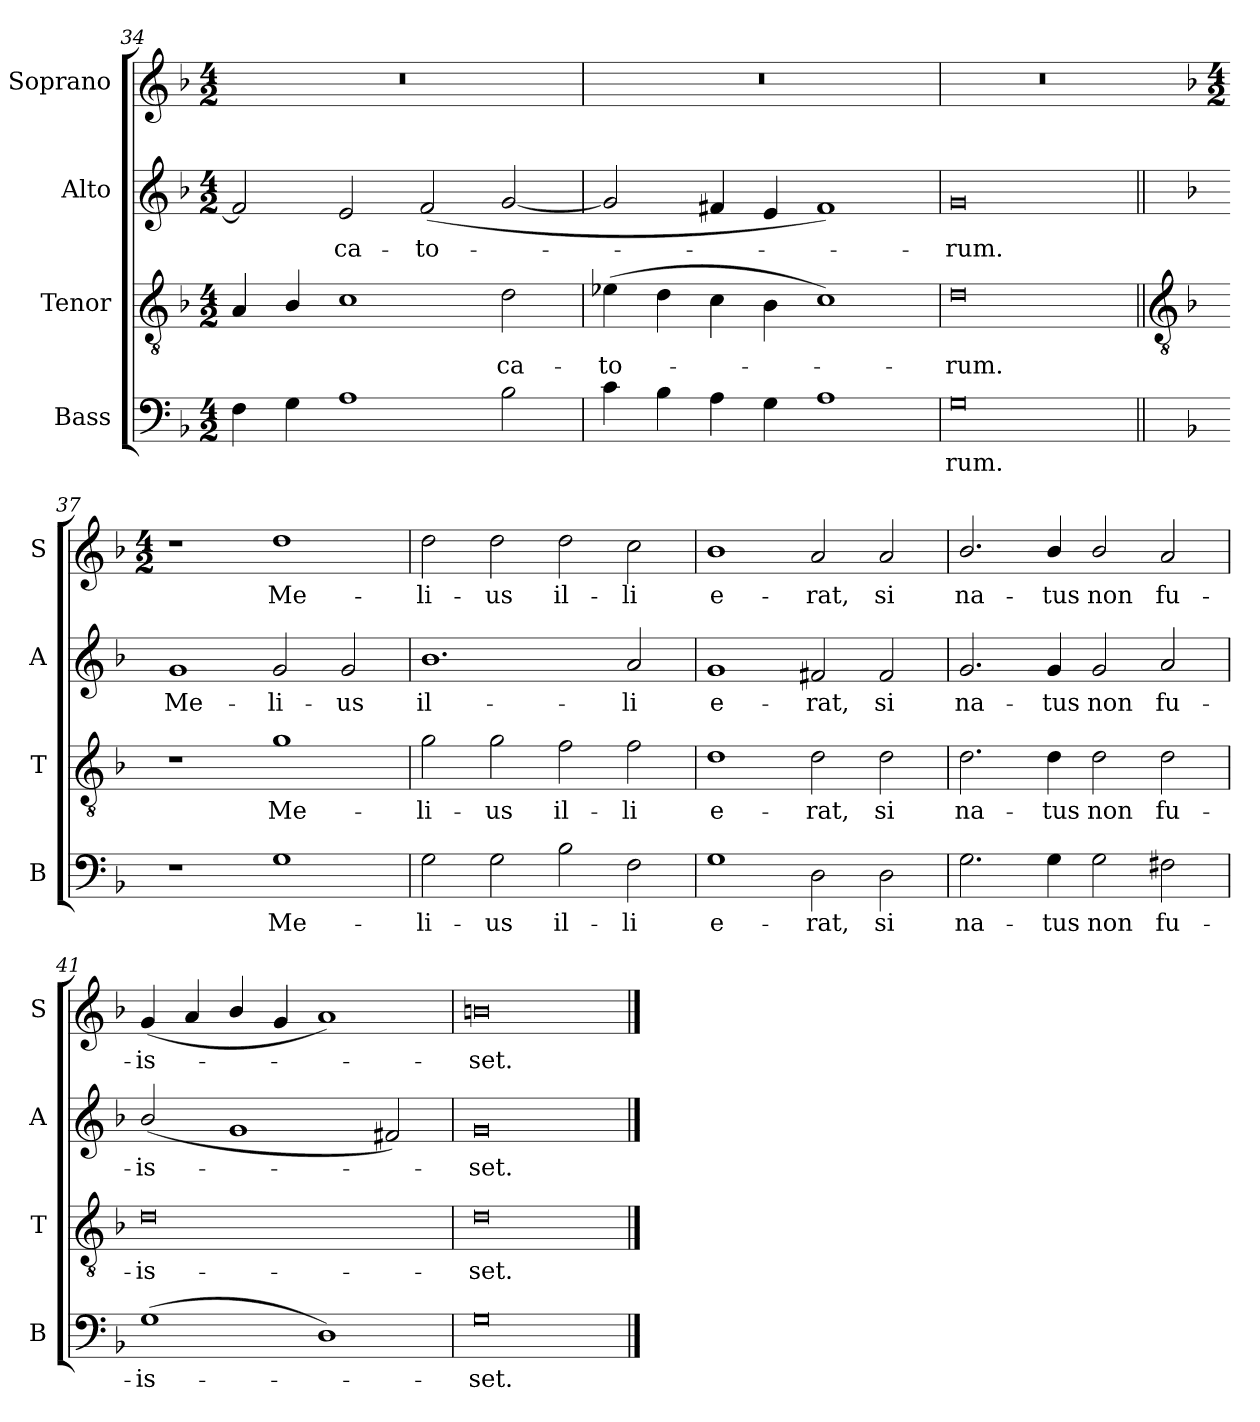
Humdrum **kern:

**kern	**text	**kern	**text	**kern	**text	**kern	**text
*part4	*part4	*part3	*part3	*part2	*part2	*part1	*part1
*staff4	*staff4	*staff3	*staff3	*staff2	*staff2	*staff1	*staff1
*I"Bass	*	*I"Tenor	*	*I"Alto	*	*I"Soprano	*
*I'B	*	*I'T	*	*I'A	*	*I'S	*
*clefF4	*	*clefGv2	*	*clefG2	*	*clefG2	*
*k[b-]	*	*k[b-]	*	*k[b-]	*	*k[b-]	*
*F:	*	*F:	*	*F:	*	*F:	*
*M4/2	*	*M4/2	*	*M4/2	*	*M4/2	*
=34	=34	=34	=34	=34	=34	=34	=34
4F	.	4A	.	2f]	.	0r	.
4G	.	4B-/	.	.	.	.	.
!	!	!	!	!	!LO:LY:b	!	!
1A	.	1c	.	2e	ca-	.	.
!	!	!	!	!	!LO:LY:b	!	!
.	.	.	.	(<2f	-to-	.	.
!	!	!	!LO:LY:b	!	!	!	!
2B-	.	2d	ca-	[2g	.	.	.
=35	=35	=35	=35	=35	=35	=35	=35
!	!	!	!LO:LY:b	!	!	!	!
4c	.	(>4e-X	-to-	2g]	.	0r	.
4B-	.	4d	.	.	.	.	.
4A	.	4c	.	4f#X	.	.	.
4G	.	4B-	.	4e	.	.	.
1A	.	1c)	.	1f#)	.	.	.
=36	=36	=36	=36	=36	=36	=36	=36
!	!LO:LY:b	!	!LO:LY:b	!	!LO:LY:b	!	!
0G	rum.	0d	rum.	0g	rum.	0r	.
!!LO:LB:g=z
=37||	=37	=37||	=37	=37||	=37	=37	=37
*	*	*clefGv2	*	*	*	*	*
*	*	*	*	*	*	*k[b-]	*
*	*	*	*	*	*	*F:	*
*	*	*	*	*	*	*M4/2	*
!	!	!	!	!	!LO:LY:b	!	!
1r	.	1r	.	1g	Me-	1r	.
!	!LO:LY:b	!	!LO:LY:b	!	!LO:LY:b	!	!LO:LY:b
1G	Me-	1g	Me-	2g	-li-	1dd	Me-
!	!	!	!	!	!LO:LY:b	!	!
.	.	.	.	2g	-us	.	.
=38	=38	=38	=38	=38	=38	=38	=38
!	!LO:LY:b	!	!LO:LY:b	!	!LO:LY:b	!	!LO:LY:b
2G	-li-	2g	-li-	1.b-/	il-	2dd	-li-
!	!LO:LY:b	!	!LO:LY:b	!	!	!	!LO:LY:b
2G	-us	2g	-us	.	.	2dd	-us
!	!LO:LY:b	!	!LO:LY:b	!	!	!	!LO:LY:b
2B-	il-	2f	il-	.	.	2dd	il-
!	!LO:LY:b	!	!LO:LY:b	!	!LO:LY:b	!	!LO:LY:b
2F	-li	2f	-li	2a	-li	2cc	-li
=39	=39	=39	=39	=39	=39	=39	=39
!	!LO:LY:b	!	!LO:LY:b	!	!LO:LY:b	!	!LO:LY:b
1G	e-	1d	e-	1g	e-	1b-/	e-
!	!LO:LY:b	!	!LO:LY:b	!	!LO:LY:b	!	!LO:LY:b
2D	-rat,	2d	-rat,	2f#X	-rat,	2a	-rat,
!	!LO:LY:b	!	!LO:LY:b	!	!LO:LY:b	!	!LO:LY:b
2D	si	2d	si	2f#	si	2a	si
=40	=40	=40	=40	=40	=40	=40	=40
!	!LO:LY:b	!	!LO:LY:b	!	!LO:LY:b	!	!LO:LY:b
2.G	na-	2.d	na-	2.g	na-	2.b-/	na-
!	!LO:LY:b	!	!LO:LY:b	!	!LO:LY:b	!	!LO:LY:b
4G	-tus	4d	-tus	4g	-tus	4b-/	-tus
!	!LO:LY:b	!	!LO:LY:b	!	!LO:LY:b	!	!LO:LY:b
2G	non	2d	non	2g	non	2b-/	non
!	!LO:LY:b	!	!LO:LY:b	!	!LO:LY:b	!	!LO:LY:b
2F#X	fu-	2d	fu-	2a	fu-	2a	fu-
=41	=41	=41	=41	=41	=41	=41	=41
!	!LO:LY:b	!	!LO:LY:b	!	!LO:LY:b	!	!LO:LY:b
(>1G	-is-	0d	-is-	(<2b-/	-is-	(<4g	-is-
.	.	.	.	.	.	4a	.
.	.	.	.	1g	.	4b-/	.
.	.	.	.	.	.	4g	.
1D)	.	.	.	.	.	1a)	.
.	.	.	.	2f#X)	.	.	.
=42	=42	=42	=42	=42	=42	=42	=42
!	!LO:LY:b	!	!LO:LY:b	!	!LO:LY:b	!	!LO:LY:b
0G	set.	0d	-set.	0g	set.	0bn	set.
==	==	==	==	==	==	==	==
*-	*-	*-	*-	*-	*-	*-	*-
